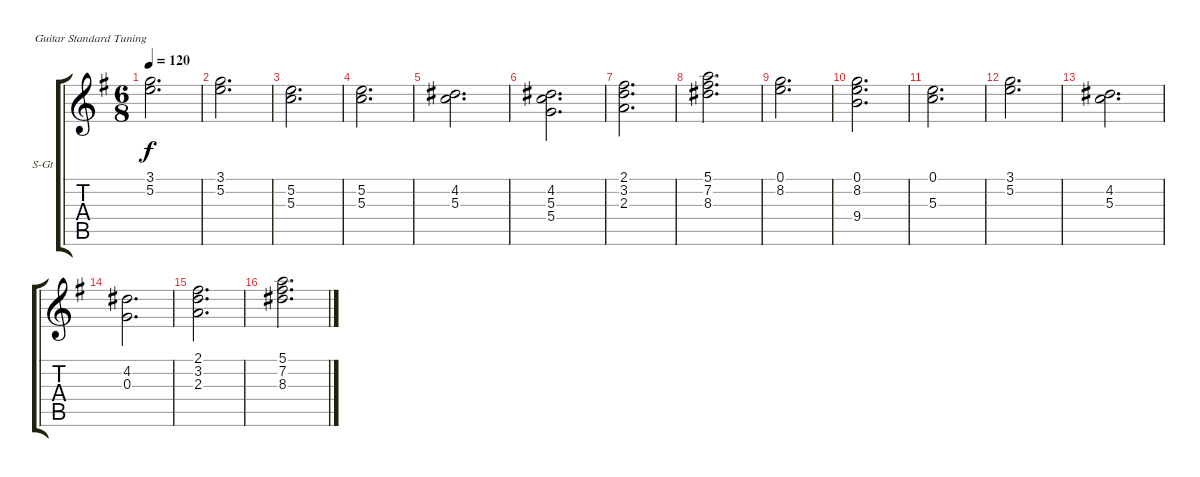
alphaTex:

\bracketExtendMode groupsimilarinstruments
\firstSystemTrackNameOrientation horizontal
\otherSystemsTrackNameOrientation horizontal
\track ("Strings" "S-Gt") {instrument stringensemble2}
\staff {score tabs}
\tuning (E4 B3 G3 D3 A2 E2)
\displaytranspose 12
\ts (6 8)
\tempo 120
\clef g2
\ks eminor
(3.1 5.2).2{d dy f} |
(3.1 5.2).2{d} |
(5.2 5.3).2{d} |
(5.2 5.3).2{d} |
(4.2 5.3).2{d} |
(4.2 5.3 5.4).2{d} |
(2.1 3.2 2.3).2{d} |
(5.1 7.2 8.3).2{d} |
(0.1 8.2).2{d} |
(0.1 8.2 9.4).2{d} |
(0.1 5.3).2{d} |
(3.1 5.2).2{d} |
(4.2 5.3).2{d} |
(4.2 0.3).2{d} |
(2.1 3.2 2.3).2{d} |
(5.1 7.2 8.3).2{d}
